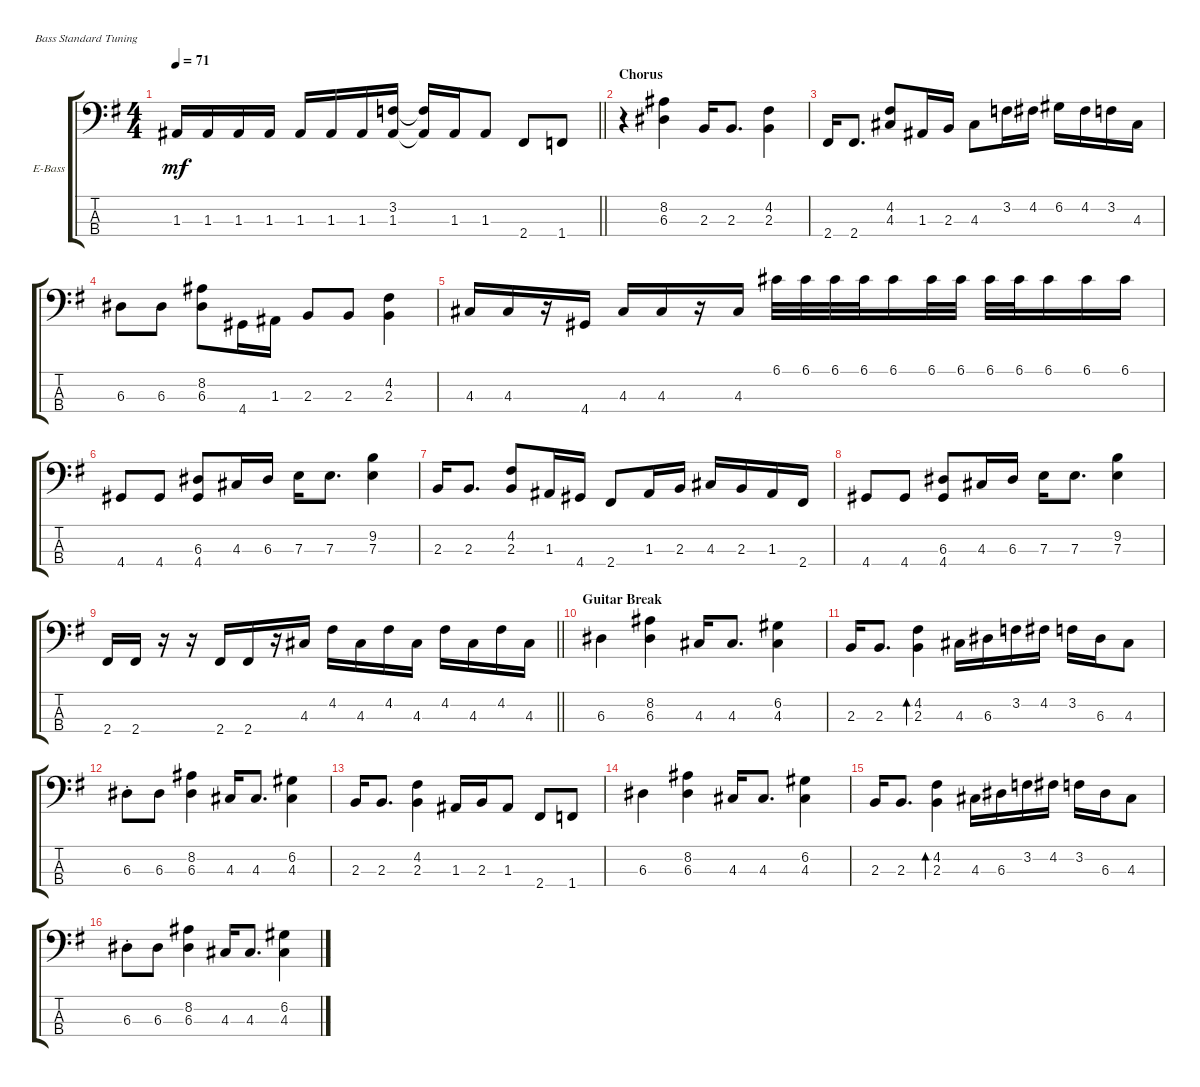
\bracketExtendMode groupsimilarinstruments
\firstSystemTrackNameOrientation horizontal
\otherSystemsTrackNameOrientation horizontal
\track ("Бас" "E-Bass") {instrument electricbassfinger}
\staff {score tabs}
\tuning (G2 D2 A1 E1)
\ts (4 4)
\tempo 71
\clef f4
\barLineRight lightlight
\ks eminor
1.3.16{dy mf} 1.3.16 1.3.16 1.3.16 1.3.16 1.3.16 1.3.16 (1.3 3.2).16 (1.3{t} 3.2{t}).16 1.3.16 1.3.8 2.4.8 1.4.8 |
\section ("" "Chorus")
r.4 (6.3 8.2).4 2.3.16 2.3.8{d} (2.3 4.2).4 |
2.4.16 2.4.8{d} (4.3 4.2).8 1.3.16 2.3.16 4.3.8 3.2.16 4.2.16 6.2.16 4.2.16 3.2.16 4.3.16 |
6.3.8 6.3.8 (6.3 8.2).8 4.4.16 1.3.16 2.3.8 2.3.8 (2.3 4.2).4 |
4.3.16 4.3.16 r.16 4.4.16 4.3.16 4.3.16 r.16 4.3.16 6.1.32 6.1.32 6.1.32 6.1.32 6.1.16 6.1.32 6.1.32 6.1.32 6.1.32 6.1.16 6.1.16 6.1.16 |
4.4.8 4.4.8 (4.4 6.3).8 4.3.16 6.3.16 7.3.16 7.3.8{d} (7.3 9.2).4 |
2.3.16 2.3.8{d} (2.3 4.2).8 1.3.16 4.4.16 2.4.8 1.3.16 2.3.16 4.3.16 2.3.16 1.3.16 2.4.16 |
4.4.8 4.4.8 (4.4 6.3).8 4.3.16 6.3.16 7.3.16 7.3.8{d} (7.3 9.2).4 |
\barLineRight lightlight
2.4.16 2.4.16 r.16 r.16 2.4.16 2.4.16 r.16 4.3.16 4.2.16 4.3.16 4.2.16 4.3.16 4.2.16 4.3.16 4.2.16 4.3.16 |
\section ("" "Guitar Break")
6.3.4 (6.3 8.2).4 4.3.16 4.3.8{d} (4.3 6.2).4 |
2.3.16 2.3.8{d} (2.3 4.2).4{bd 120} 4.3.16 6.3.16 3.2.16 4.2.16 3.2.16 6.3.16 4.3.8 |
6.3{st}.8 6.3.8 (6.3 8.2).4 4.3.16 4.3.8{d} (4.3 6.2).4 |
2.3.16 2.3.8{d} (2.3 4.2).4 1.3.16 2.3.16 1.3.8 2.4.8 1.4.8 |
6.3.4 (6.3 8.2).4 4.3.16 4.3.8{d} (4.3 6.2).4 |
2.3.16 2.3.8{d} (2.3 4.2).4{bd 120} 4.3.16 6.3.16 3.2.16 4.2.16 3.2.16 6.3.16 4.3.8 |
6.3{st}.8 6.3.8 (6.3 8.2).4 4.3.16 4.3.8{d} (4.3 6.2).4
